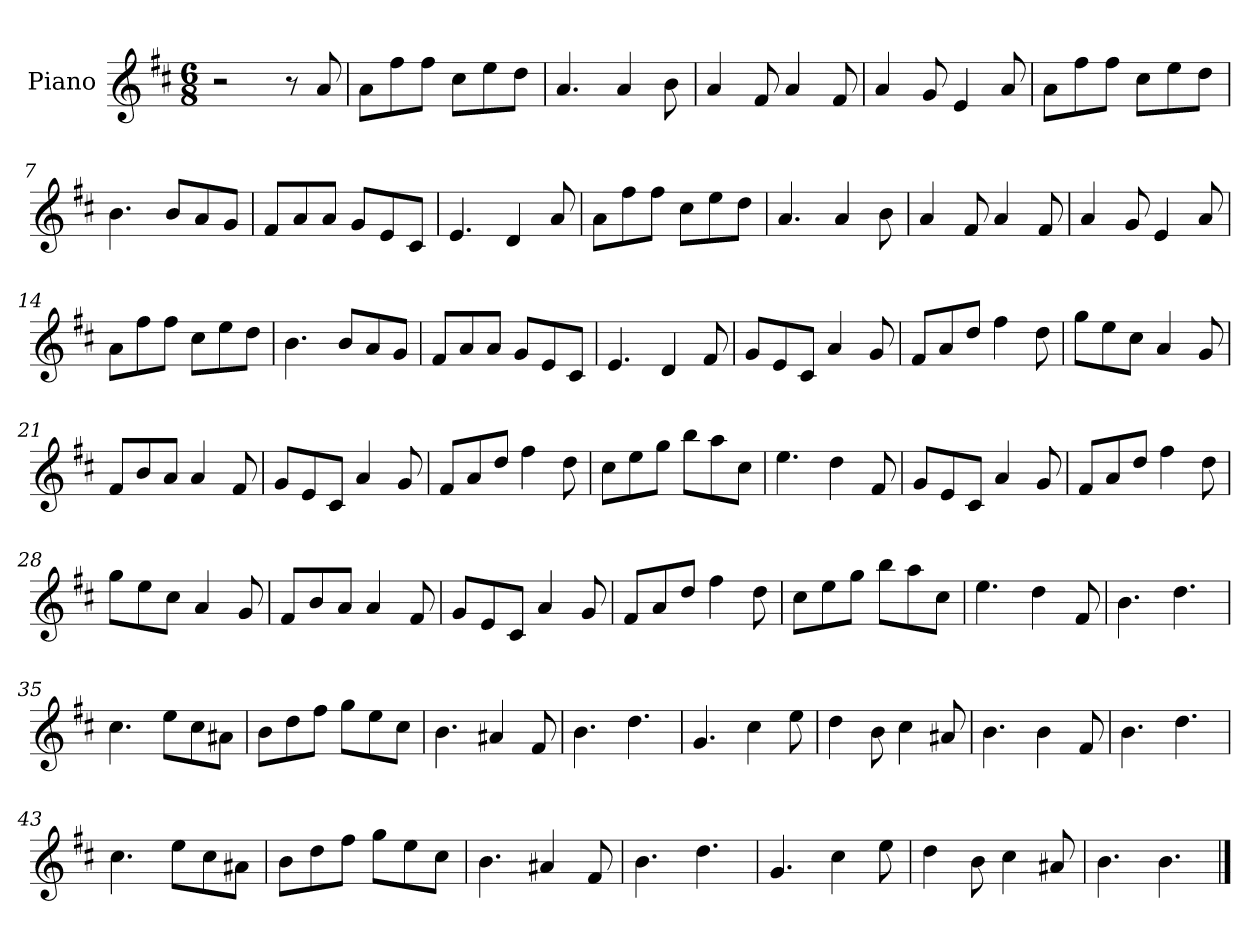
**kern
*part1
*staff1
*I"Piano
*I'Pno
*clefG2
*k[f#c#]
*M6/8
=1
2r
8r
8a/
=2
8a\L
8ff#\
8ff#\J
8cc#\L
8ee\
8dd\J
=3
4.a/
4a/
8b\
=4
4a/
8f#/
4a/
8f#/
=5
4a/
8g/
4e/
8a/
=6
8a\L
8ff#\
8ff#\J
8cc#\L
8ee\
8dd\J
=7
4.b\
8b/L
8a/
8g/J
=8
8f#/L
8a/
8a/J
8g/L
8e/
8c#/J
=9
4.e/
4d/
8a/
=10
8a\L
8ff#\
8ff#\J
8cc#\L
8ee\
8dd\J
=11
4.a/
4a/
8b\
=12
4a/
8f#/
4a/
8f#/
=13
4a/
8g/
4e/
8a/
=14
8a\L
8ff#\
8ff#\J
8cc#\L
8ee\
8dd\J
=15
4.b\
8b/L
8a/
8g/J
=16
8f#/L
8a/
8a/J
8g/L
8e/
8c#/J
=17
4.e/
4d/
8f#/
=18
8g/L
8e/
8c#/J
4a/
8g/
=19
8f#/L
8a/
8dd/J
4ff#\
8dd\
=20
8gg\L
8ee\
8cc#\J
4a/
8g/
=21
8f#/L
8b/
8a/J
4a/
8f#/
=22
8g/L
8e/
8c#/J
4a/
8g/
=23
8f#/L
8a/
8dd/J
4ff#\
8dd\
=24
8cc#\L
8ee\
8gg\J
8bb\L
8aa\
8cc#\J
=25
4.ee\
4dd\
8f#/
=26
8g/L
8e/
8c#/J
4a/
8g/
=27
8f#/L
8a/
8dd/J
4ff#\
8dd\
=28
8gg\L
8ee\
8cc#\J
4a/
8g/
=29
8f#/L
8b/
8a/J
4a/
8f#/
=30
8g/L
8e/
8c#/J
4a/
8g/
=31
8f#/L
8a/
8dd/J
4ff#\
8dd\
=32
8cc#\L
8ee\
8gg\J
8bb\L
8aa\
8cc#\J
=33
4.ee\
4dd\
8f#/
=34
4.b\
4.dd\
=35
4.cc#\
8ee\L
8cc#\
8a#X\J
=36
8b\L
8dd\
8ff#\J
8gg\L
8ee\
8cc#\J
=37
4.b\
4a#X/
8f#/
=38
4.b\
4.dd\
=39
4.g/
4cc#\
8ee\
=40
4dd\
8b\
4cc#\
8a#X/
=41
4.b\
4b\
8f#/
=42
4.b\
4.dd\
=43
4.cc#\
8ee\L
8cc#\
8a#X\J
=44
8b\L
8dd\
8ff#\J
8gg\L
8ee\
8cc#\J
=45
4.b\
4a#X/
8f#/
=46
4.b\
4.dd\
=47
4.g/
4cc#\
8ee\
=48
4dd\
8b\
4cc#\
8a#X/
=49
4.b\
4.b\
==
*-
